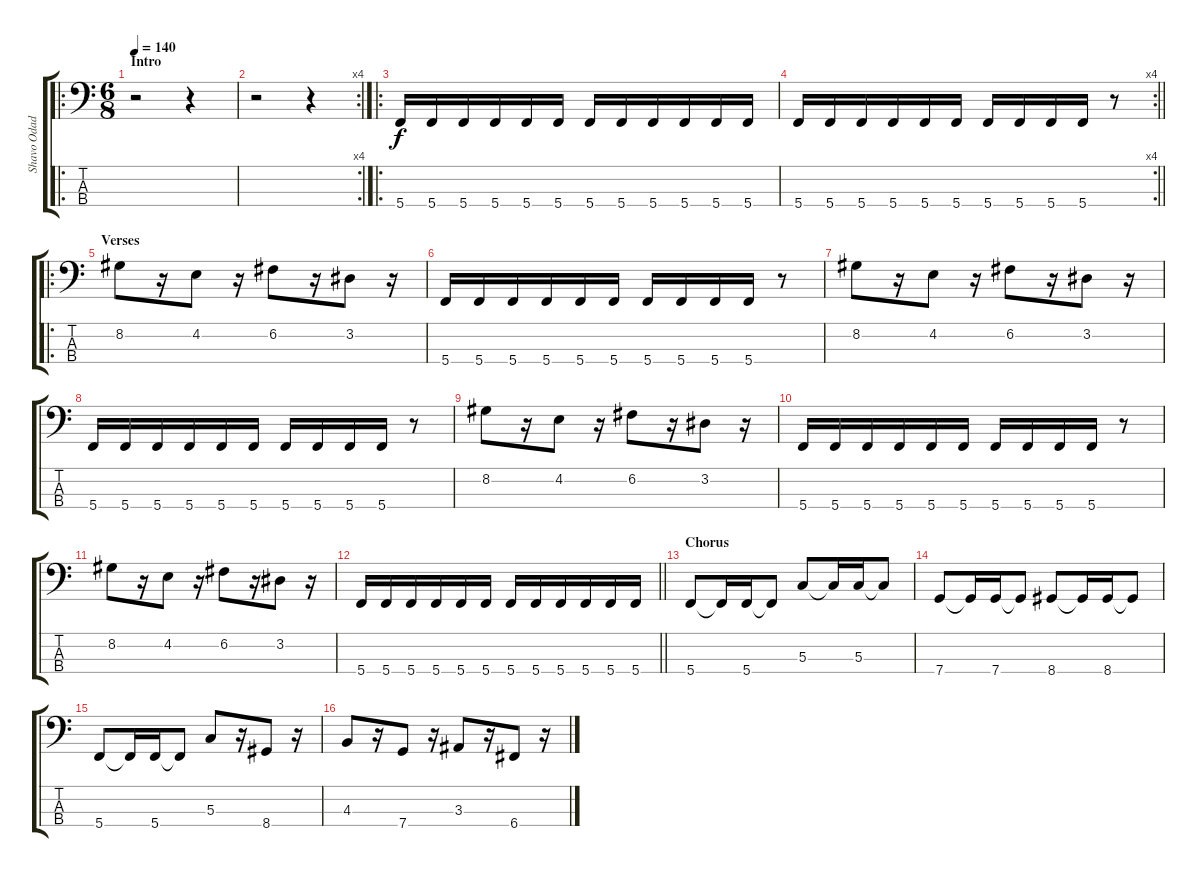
\track ("Shavo Odadjian" "Shavo Odad") {instrument electricbassfinger}
\staff {score tabs}
\tuning (F2 C2 G1 C1) {hide}
\ro
\ts (6 8)
\section ("" "Intro")
\tempo 140
\clef f4
\ks c
r.2{dy f instrument electricbassfinger} r.4 |
\rc 4
r.2 r.4 |
\ro
5.4.16 5.4.16 5.4.16 5.4.16 5.4.16 5.4.16 5.4.16 5.4.16 5.4.16 5.4.16 5.4.16 5.4.16 |
\rc 4
\barLineRight lightlight
5.4.16 5.4.16 5.4.16 5.4.16 5.4.16 5.4.16 5.4.16 5.4.16 5.4.16 5.4.16 r.8 |
\ro
\section ("" "Verses")
8.2.8 r.16 4.2.8 r.16 6.2.8 r.16 3.2.8 r.16 |
5.4.16 5.4.16 5.4.16 5.4.16 5.4.16 5.4.16 5.4.16 5.4.16 5.4.16 5.4.16 r.8 |
8.2.8 r.16 4.2.8 r.16 6.2.8 r.16 3.2.8 r.16 |
5.4.16 5.4.16 5.4.16 5.4.16 5.4.16 5.4.16 5.4.16 5.4.16 5.4.16 5.4.16 r.8 |
8.2.8 r.16 4.2.8 r.16 6.2.8 r.16 3.2.8 r.16 |
5.4.16 5.4.16 5.4.16 5.4.16 5.4.16 5.4.16 5.4.16 5.4.16 5.4.16 5.4.16 r.8 |
8.2.8 r.16 4.2.8 r.16 6.2.8 r.16 3.2.8 r.16 |
\barLineRight lightlight
5.4.16 5.4.16 5.4.16 5.4.16 5.4.16 5.4.16 5.4.16 5.4.16 5.4.16 5.4.16 5.4.16 5.4.16 |
\section ("" "Chorus")
5.4.8 5.4{t}.16 5.4.16 5.4{t}.8 5.3.8 5.3{t}.16 5.3.16 5.3{t}.8 |
7.4.8 7.4{t}.16 7.4.16 7.4{t}.8 8.4.8 8.4{t}.16 8.4.16 8.4{t}.8 |
5.4.8 5.4{t}.16 5.4.16 5.4{t}.8 5.3.8 r.16 8.4.8 r.16 |
4.3.8 r.16 7.4.8 r.16 3.3.8 r.16 6.4.8 r.16
